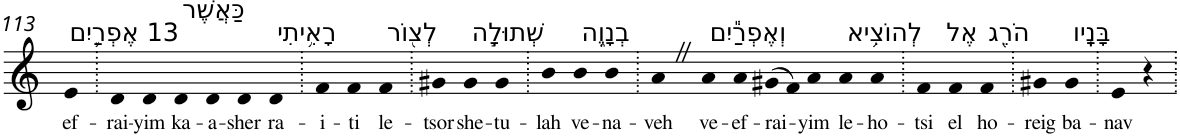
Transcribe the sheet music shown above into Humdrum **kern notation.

**kern	**text
*part1	*part1
*staff1	*staff1
*I"Piano	*
*I'Pno	*
!!LO:PB:g=z
*clefG2	*
*k[]	*
=113	=113
!LO:TX:a:t=13 אֶפְרַ֛יִם	!
!	!LO:LY:b
4e	ef-
=114.	=114.
!	!LO:LY:b
4d	-rai-
!	!LO:LY:b
4d	-yim
!LO:TX:a:t=כַּאֲשֶׁר	!
!	!LO:LY:b
4d	ka-
!	!LO:LY:b
4d	-a-
!	!LO:LY:b
4d	-sher
!LO:TX:a:t=רָאִ֥יתִי	!
!	!LO:LY:b
4d	ra-
=115.	=115.
!	!LO:LY:b
4f	-i-
!	!LO:LY:b
4f	-ti
!LO:TX:a:t=לְצ֖וֹר	!
!	!LO:LY:b
4f	le-
=116.	=116.
!	!LO:LY:b
4g#X	-tsor
!LO:TX:a:t=שְׁתוּלָ֣ה	!
!	!LO:LY:b
4g#	she-
!	!LO:LY:b
4g#	-tu-
=117.	=117.
!	!LO:LY:b
4b	-lah
!LO:TX:a:t=בְנָוֶ֑ה	!
!	!LO:LY:b
4b	ve-
!	!LO:LY:b
4b	-na-
=118.	=118.
!	!LO:LY:b
4aZ	-veh
!LO:TX:a:t=וְאֶפְרַ֕יִם	!
!	!LO:LY:b
4a	ve-
!	!LO:LY:b
4a	-ef-
!	!LO:LY:b
(>8g#X	-rai-
8f)	.
!	!LO:LY:b
4a	-yim
!LO:TX:a:t=לְהוֹצִ֥יא	!
!	!LO:LY:b
4a	le-
!	!LO:LY:b
4a	-ho-
=119.	=119.
!	!LO:LY:b
4f	-tsi
!LO:TX:a:t=אֶל	!
!	!LO:LY:b
4f	el
!LO:TX:a:t=הֹרֵ֖ג	!
!	!LO:LY:b
4f	ho-
=120.	=120.
!	!LO:LY:b
4g#X	-reig
!LO:TX:a:t=בָּנָֽיו	!
!	!LO:LY:b
4g#	ba-
=121.	=121.
!	!LO:LY:b
4e	-nav
4r	.
=.	=.
*-	*-
